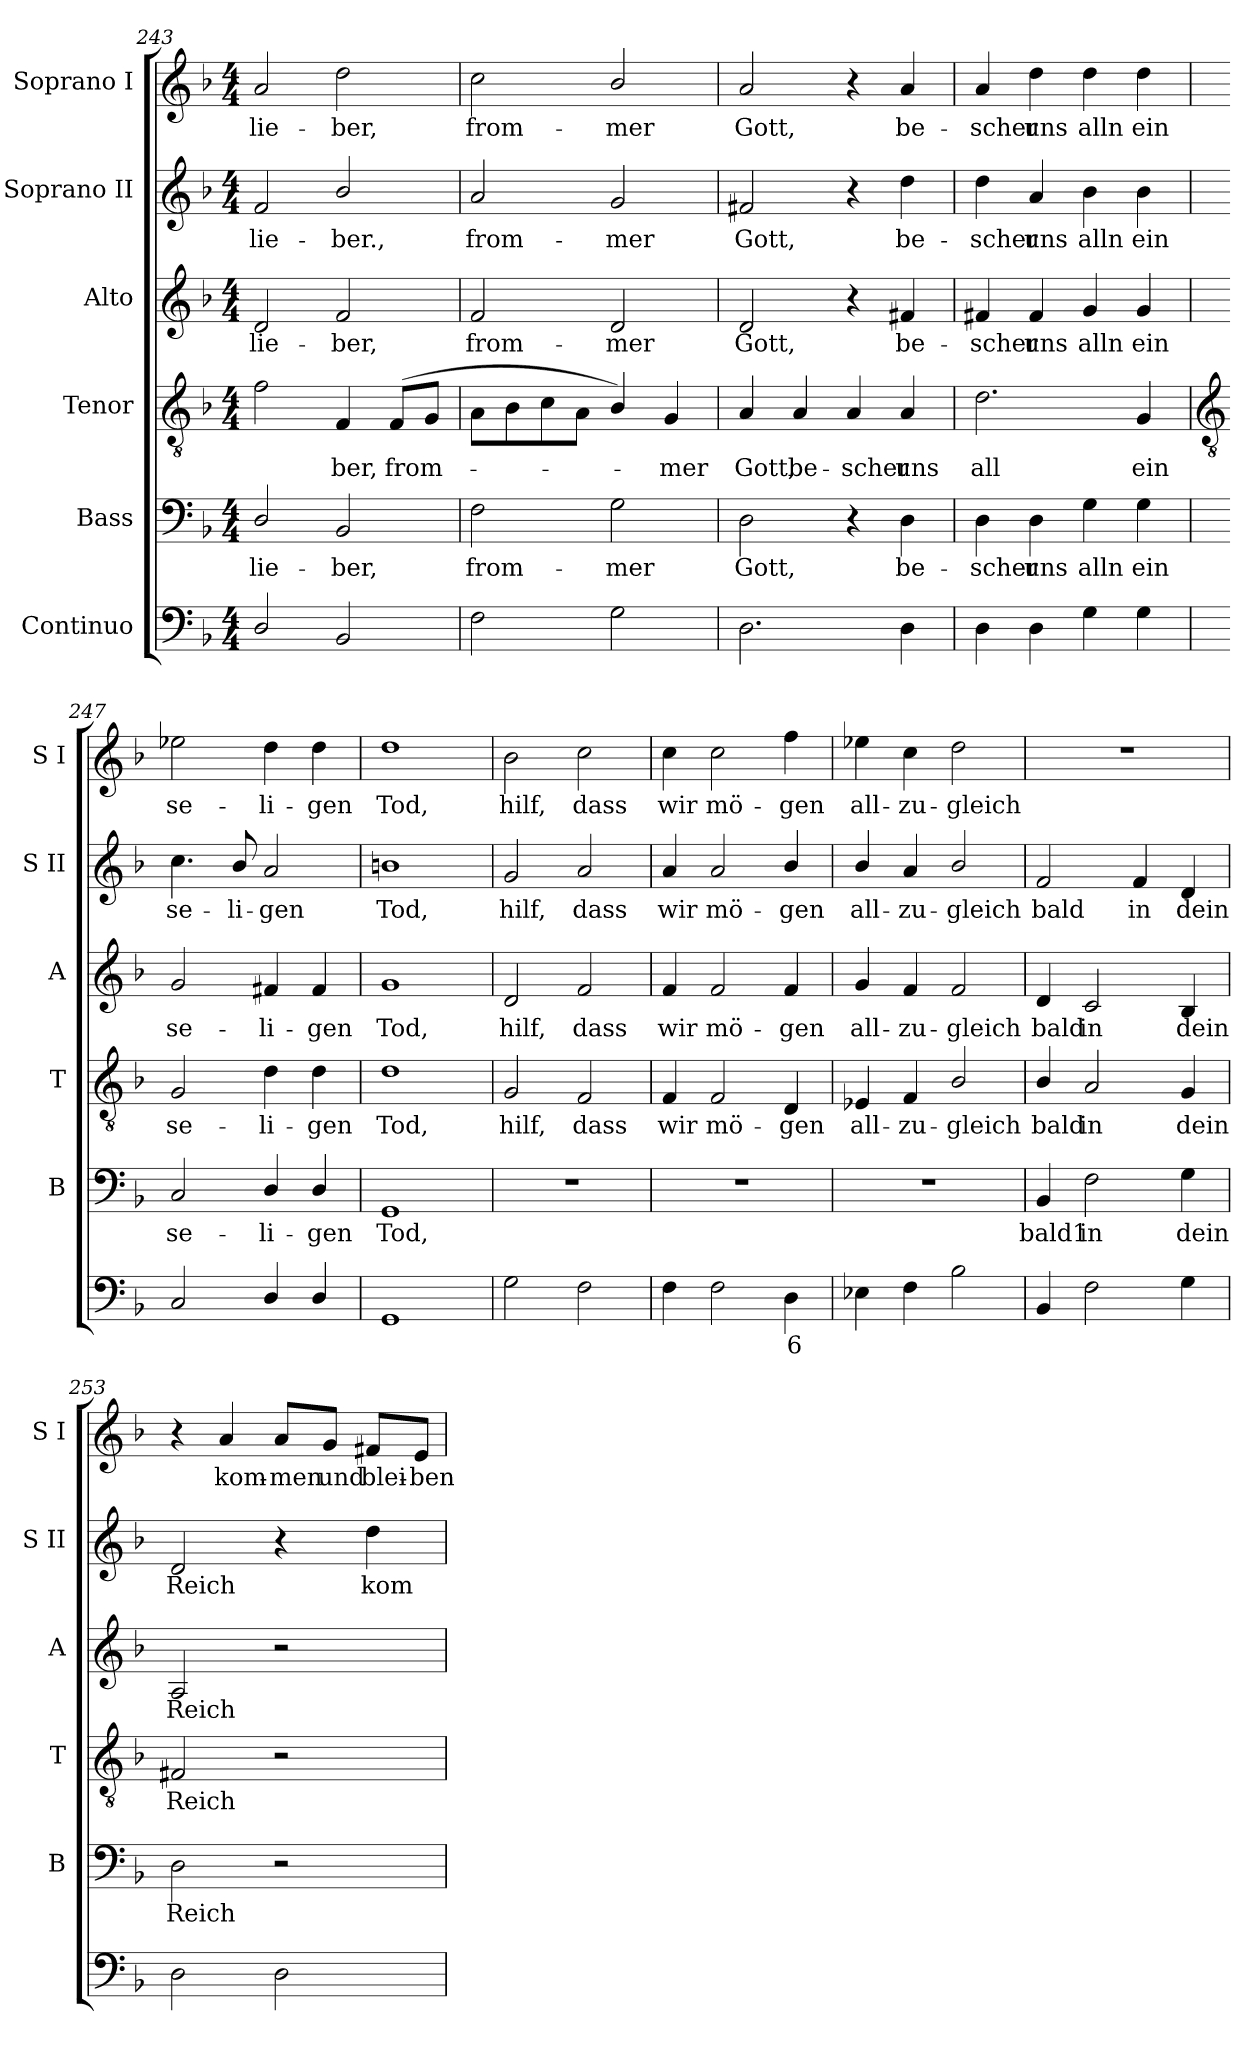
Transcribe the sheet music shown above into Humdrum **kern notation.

**kern	**text	**kern	**text	**kern	**text	**kern	**text	**kern	**text	**kern	**text
*part6	*part6	*part5	*part5	*part4	*part4	*part3	*part3	*part2	*part2	*part1	*part1
*staff6	*staff6	*staff5	*staff5	*staff4	*staff4	*staff3	*staff3	*staff2	*staff2	*staff1	*staff1
*I"Continuo	*	*I"Bass	*	*I"Tenor	*	*I"Alto	*	*I"Soprano II	*	*I"Soprano I	*
*	*	*I'B	*	*I'T	*	*I'A	*	*I'S II	*	*I'S I	*
*clefF4	*	*clefF4	*	*clefGv2	*	*clefG2	*	*clefG2	*	*clefG2	*
*k[b-]	*	*k[b-]	*	*k[b-]	*	*k[b-]	*	*k[b-]	*	*k[b-]	*
*F:	*	*F:	*	*F:	*	*F:	*	*F:	*	*F:	*
*M4/4	*	*M4/4	*	*M4/4	*	*M4/4	*	*M4/4	*	*M4/4	*
=243	=243	=243	=243	=243	=243	=243	=243	=243	=243	=243	=243
!	!	!	!LO:LY:b	!	!	!	!LO:LY:b	!	!LO:LY:b	!	!LO:LY:b
2D/	.	2D/	lie-	2f	.	2d	lie-	2f	lie-	2a	lie-
!	!	!	!LO:LY:b	!	!LO:LY:b	!	!LO:LY:b	!	!LO:LY:b	!	!LO:LY:b
2BB-	.	2BB-	-ber,	4F	ber,	2f	-ber,	2b-/	-ber.,	2dd	-ber,
!	!	!	!	!	!LO:LY:b	!	!	!	!	!	!
.	.	.	.	(>8FL	from-	.	.	.	.	.	.
.	.	.	.	8GJ	.	.	.	.	.	.	.
=244	=244	=244	=244	=244	=244	=244	=244	=244	=244	=244	=244
!	!	!	!LO:LY:b	!	!	!	!LO:LY:b	!	!LO:LY:b	!	!LO:LY:b
2F	.	2F	from-	8AL	.	2f	from-	2a	from-	2cc	from-
.	.	.	.	8B-	.	.	.	.	.	.	.
.	.	.	.	8c	.	.	.	.	.	.	.
.	.	.	.	8AJ	.	.	.	.	.	.	.
!	!	!	!LO:LY:b	!	!	!	!LO:LY:b	!	!LO:LY:b	!	!LO:LY:b
2G	.	2G	-mer	4B-/)	.	2d	-mer	2g	-mer	2b-/	-mer
!	!	!	!	!	!LO:LY:b	!	!	!	!	!	!
.	.	.	.	4G	mer	.	.	.	.	.	.
=245	=245	=245	=245	=245	=245	=245	=245	=245	=245	=245	=245
!	!	!	!LO:LY:b	!	!LO:LY:b	!	!LO:LY:b	!	!LO:LY:b	!	!LO:LY:b
2.D	.	2D	Gott,	4A	Gott,	2d	Gott,	2f#X	Gott,	2a	Gott,
!	!	!	!	!	!LO:LY:b	!	!	!	!	!	!
.	.	.	.	4A	be-	.	.	.	.	.	.
!	!	!	!	!	!LO:LY:b	!	!	!	!	!	!
.	.	4r	.	4A	-scher	4r	.	4r	.	4r	.
!	!	!	!LO:LY:b	!	!LO:LY:b	!	!LO:LY:b	!	!LO:LY:b	!	!LO:LY:b
4D	.	4D	be-	4A	uns	4f#X	be-	4dd	be-	4a	be-
=246	=246	=246	=246	=246	=246	=246	=246	=246	=246	=246	=246
!	!	!	!LO:LY:b	!	!LO:LY:b	!	!LO:LY:b	!	!LO:LY:b	!	!LO:LY:b
4D	.	4D	-scher	2.d	all	4f#X	-scher	4dd	-scher	4a	-scher
!	!	!	!LO:LY:b	!	!	!	!LO:LY:b	!	!LO:LY:b	!	!LO:LY:b
4D	.	4D	uns	.	.	4f#	uns	4a	uns	4dd	uns
!	!	!	!LO:LY:b	!	!	!	!LO:LY:b	!	!LO:LY:b	!	!LO:LY:b
4G	.	4G	alln	.	.	4g	alln	4b-	alln	4dd	alln
!	!	!	!LO:LY:b	!	!LO:LY:b	!	!LO:LY:b	!	!LO:LY:b	!	!LO:LY:b
4G	.	4G	ein	4G	ein	4g	ein	4b-	ein	4dd	ein
!!LO:LB:g=z
=247	=247	=247	=247	=247	=247	=247	=247	=247	=247	=247	=247
*	*	*	*	*clefGv2	*	*	*	*	*	*	*
!	!	!	!LO:LY:b	!	!LO:LY:b	!	!LO:LY:b	!	!LO:LY:b	!	!LO:LY:b
2C	.	2C	se-	2G	se-	2g	se-	4.cc	se-	2ee-X	se-
!	!	!	!	!	!	!	!	!	!LO:LY:b	!	!
.	.	.	.	.	.	.	.	8b-/	-li-	.	.
!	!	!	!LO:LY:b	!	!LO:LY:b	!	!LO:LY:b	!	!LO:LY:b	!	!LO:LY:b
4D/	.	4D/	-li-	4d	-li-	4f#X	-li-	2a	-gen	4dd	-li-
!	!	!	!LO:LY:b	!	!LO:LY:b	!	!LO:LY:b	!	!	!	!LO:LY:b
4D/	.	4D/	-gen	4d	-gen	4f#	-gen	.	.	4dd	-gen
=248	=248	=248	=248	=248	=248	=248	=248	=248	=248	=248	=248
!	!	!	!LO:LY:b	!	!LO:LY:b	!	!LO:LY:b	!	!LO:LY:b	!	!LO:LY:b
1GG	.	1GG	Tod,	1d	Tod,	1g	Tod,	1bn	Tod,	1dd	Tod,
=249	=249	=249	=249	=249	=249	=249	=249	=249	=249	=249	=249
!	!	!	!	!	!LO:LY:b	!	!LO:LY:b	!	!LO:LY:b	!	!LO:LY:b
2G	.	1r	.	2G	hilf,	2d	hilf,	2g	hilf,	2b-	hilf,
!	!	!	!	!	!LO:LY:b	!	!LO:LY:b	!	!LO:LY:b	!	!LO:LY:b
2F	.	.	.	2F	dass	2f	dass	2a	dass	2cc	dass
=250	=250	=250	=250	=250	=250	=250	=250	=250	=250	=250	=250
!	!	!	!	!	!LO:LY:b	!	!LO:LY:b	!	!LO:LY:b	!	!LO:LY:b
4F	.	1r	.	4F	wir	4f	wir	4a	wir	4cc	wir
!	!	!	!	!	!LO:LY:b	!	!LO:LY:b	!	!LO:LY:b	!	!LO:LY:b
2F	.	.	.	2F	mö-	2f	mö-	2a	mö-	2cc	mö-
!	!LO:LY:b	!	!	!	!LO:LY:b	!	!LO:LY:b	!	!LO:LY:b	!	!LO:LY:b
4D	6	.	.	4D	-gen	4f	-gen	4b-/	-gen	4ff	-gen
=251	=251	=251	=251	=251	=251	=251	=251	=251	=251	=251	=251
!	!	!	!	!	!LO:LY:b	!	!LO:LY:b	!	!LO:LY:b	!	!LO:LY:b
4E-X	.	1r	.	4E-X	all-	4g	all-	4b-/	all-	4ee-X	all-
!	!	!	!	!	!LO:LY:b	!	!LO:LY:b	!	!LO:LY:b	!	!LO:LY:b
4F	.	.	.	4F	-zu-	4f	-zu-	4a	-zu-	4cc	-zu-
!	!	!	!	!	!LO:LY:b	!	!LO:LY:b	!	!LO:LY:b	!	!LO:LY:b
2B-	.	.	.	2B-/	-gleich	2f	-gleich	2b-/	-gleich	2dd	-gleich
=252	=252	=252	=252	=252	=252	=252	=252	=252	=252	=252	=252
!	!	!	!LO:LY:b	!	!LO:LY:b	!	!LO:LY:b	!	!LO:LY:b	!	!
4BB-	.	4BB-	bald1	4B-/	bald	4d	bald	2f	bald	1r	.
!	!	!	!LO:LY:b	!	!LO:LY:b	!	!LO:LY:b	!	!	!	!
2F	.	2F	in	2A	in	2c	in	.	.	.	.
!	!	!	!	!	!	!	!	!	!LO:LY:b	!	!
.	.	.	.	.	.	.	.	4f	in	.	.
!	!	!	!LO:LY:b	!	!LO:LY:b	!	!LO:LY:b	!	!LO:LY:b	!	!
4G	.	4G	dein	4G	dein	4B-	dein	4d	dein	.	.
=253	=253	=253	=253	=253	=253	=253	=253	=253	=253	=253	=253
!	!	!	!LO:LY:b	!	!LO:LY:b	!	!LO:LY:b	!	!LO:LY:b	!	!
2D	.	2D	Reich	2F#X	Reich	2A	Reich	2d	Reich	4r	.
!	!	!	!	!	!	!	!	!	!	!	!LO:LY:b
.	.	.	.	.	.	.	.	.	.	4a	kom-
!	!	!	!	!	!	!	!	!	!	!	!LO:LY:b
2D	.	2r	.	2r	.	2r	.	4r	.	8a/L	-men
!	!	!	!	!	!	!	!	!	!	!	!LO:LY:b
.	.	.	.	.	.	.	.	.	.	8g/J	und
!	!	!	!	!	!	!	!	!	!LO:LY:b	!	!LO:LY:b
.	.	.	.	.	.	.	.	4dd	kom-	8f#X/L	blei-
!	!	!	!	!	!	!	!	!	!	!	!LO:LY:b
.	.	.	.	.	.	.	.	.	.	8e/J	-ben
=	=	=	=	=	=	=	=	=	=	=	=
*-	*-	*-	*-	*-	*-	*-	*-	*-	*-	*-	*-
